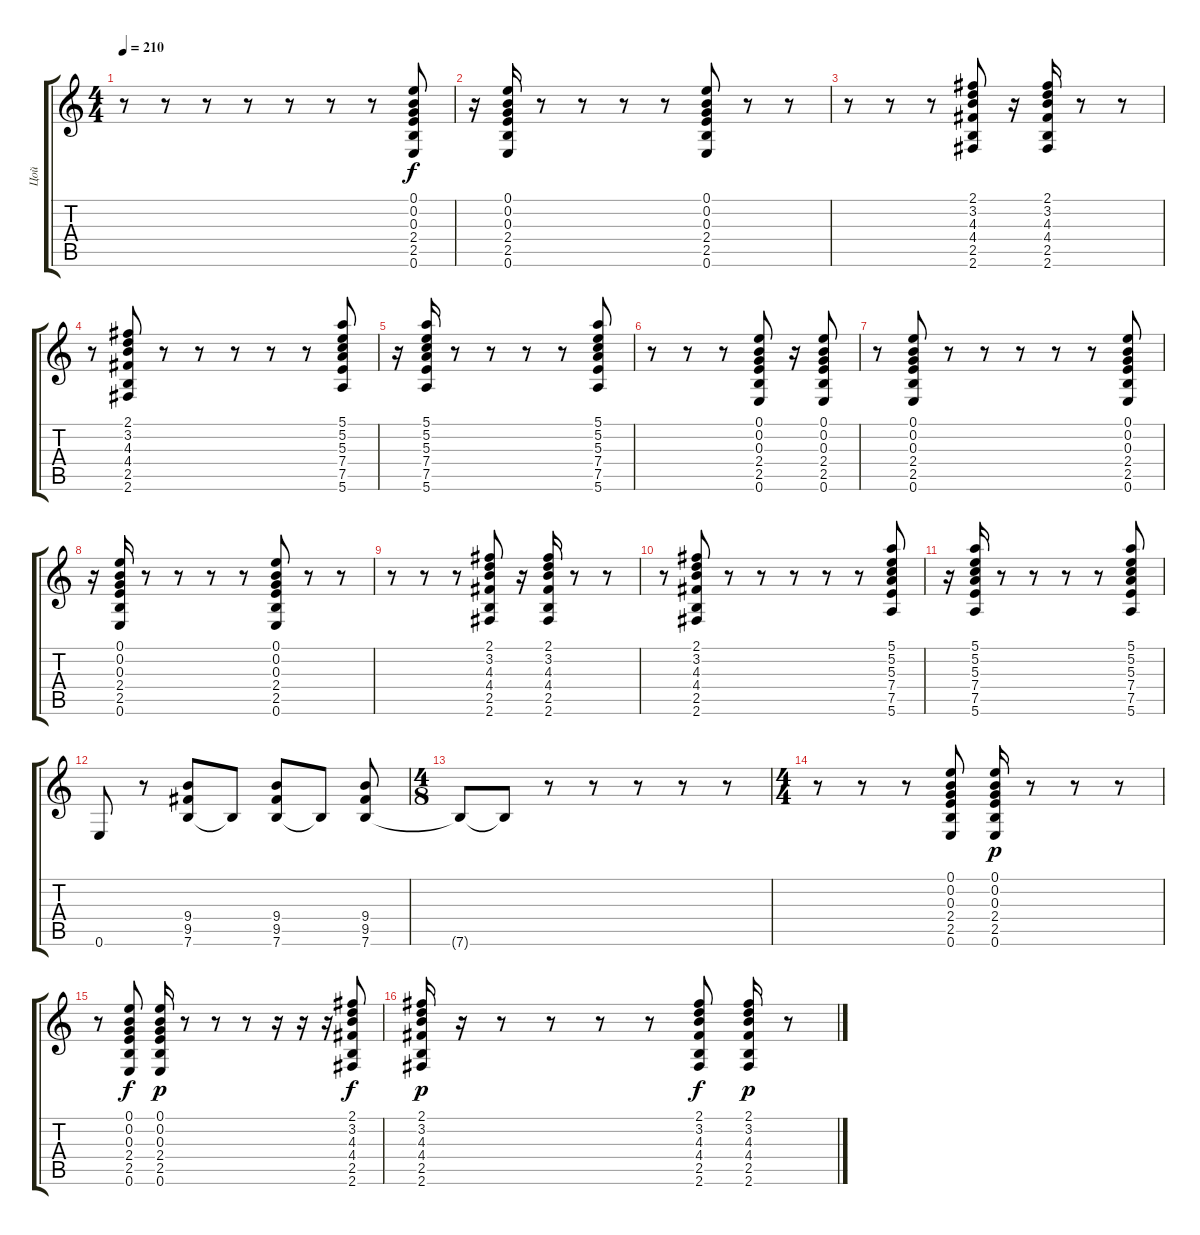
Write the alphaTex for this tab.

\track ("Цой" "Цой") {instrument electricguitarclean}
\staff {score tabs}
\tuning (E4 B3 G3 D3 A2 E2) {hide}
\ts (4 4)
\tempo 210
\clef g2
\ks c
r.8{dy f instrument electricguitarclean} r.8 r.8 r.8 r.8 r.8 r.8 (0.1 0.2 0.3 2.4 2.5 0.6).8 |
r.16 (0.1 0.2 0.3 2.4 2.5 0.6).16 r.8 r.8 r.8 r.8 (0.1 0.2 0.3 2.4 2.5 0.6).8 r.8 r.8 |
r.8 r.8 r.8 (2.1 3.2 4.3 4.4 2.5 2.6).8 r.16 (2.1 3.2 4.3 4.4 2.5 2.6).16 r.8 r.8 |
r.8 (2.1 3.2 4.3 4.4 2.5 2.6).8 r.8 r.8 r.8 r.8 r.8 (5.1 5.2 5.3 7.4 7.5 5.6).8 |
r.16 (5.1 5.2 5.3 7.4 7.5 5.6).16 r.8 r.8 r.8 r.8 (5.1 5.2 5.3 7.4 7.5 5.6).8 |
r.8 r.8 r.8 (0.1 0.2 0.3 2.4 2.5 0.6).8 r.16 (0.1 0.2 0.3 2.4 2.5 0.6).8 |
r.8 (0.1 0.2 0.3 2.4 2.5 0.6).8 r.8 r.8 r.8 r.8 r.8 (0.1 0.2 0.3 2.4 2.5 0.6).8 |
r.16 (0.1 0.2 0.3 2.4 2.5 0.6).16 r.8 r.8 r.8 r.8 (0.1 0.2 0.3 2.4 2.5 0.6).8 r.8 r.8 |
r.8 r.8 r.8 (2.1 3.2 4.3 4.4 2.5 2.6).8 r.16 (2.1 3.2 4.3 4.4 2.5 2.6).16 r.8 r.8 |
r.8 (2.1 3.2 4.3 4.4 2.5 2.6).8 r.8 r.8 r.8 r.8 r.8 (5.1 5.2 5.3 7.4 7.5 5.6).8 |
r.16 (5.1 5.2 5.3 7.4 7.5 5.6).16 r.8 r.8 r.8 r.8 (5.1 5.2 5.3 7.4 7.5 5.6).8 |
0.6.8 r.8 (9.4 9.5 7.6).8 7.6{t}.8 (9.4 9.5 7.6).8 7.6{t}.8 (9.4 9.5 7.6).8 |
\ts (4 8)
7.6{t}.8 7.6{t}.8 r.8 r.8 r.8 r.8 r.8 |
\ts (4 4)
r.8 r.8 r.8 (0.1 0.2 0.3 2.4 2.5 0.6).8 (0.1 0.2 0.3 2.4 2.5 0.6).16{dy p} r.8 r.8 r.8 |
r.8 (0.1 0.2 0.3 2.4 2.5 0.6).8{dy f} (0.1 0.2 0.3 2.4 2.5 0.6).16{dy p} r.8 r.8 r.8 r.16 r.16 r.16 (2.1 3.2 4.3 4.4 2.5 2.6).8{dy f} |
(2.1 3.2 4.3 4.4 2.5 2.6).16{dy p} r.16 r.8 r.8 r.8 r.8 (2.1 3.2 4.3 4.4 2.5 2.6).8{dy f} (2.1 3.2 4.3 4.4 2.5 2.6).16{dy p} r.8
